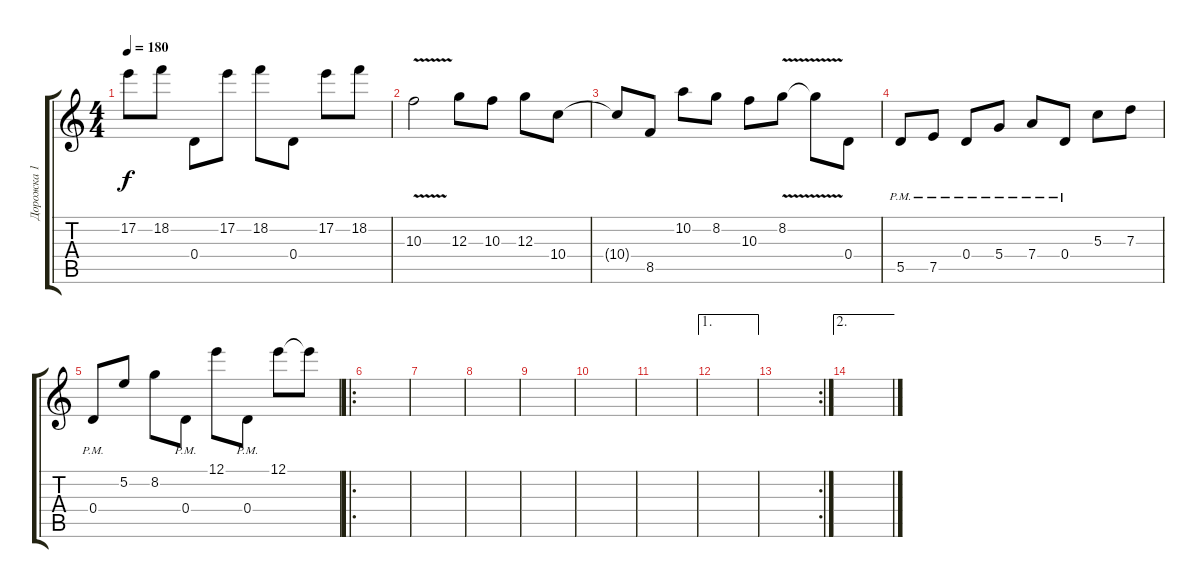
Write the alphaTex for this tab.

\track ("Дорожка 1" "Дорожка 1") {instrument distortionguitar}
\staff {score tabs}
\tuning (E4 B3 G3 D3 A2 E2) {hide}
\ts (4 4)
\tempo 180
\clef g2
\ks c
17.2.8{dy f} 18.2.8 0.4.8 17.2.8 18.2.8 0.4.8 17.2.8 18.2.8 |
10.3{v}.2 12.3.8 10.3.8 12.3.8 10.4.8 |
10.4{t}.8 8.5.8 10.2.8 8.2.8 10.3.8 8.2{v}.8 8.2{t}.8 0.4.8 |
5.5{pm}.8 7.5{pm}.8 0.4{pm}.8 5.4{pm}.8 7.4{pm}.8 0.4{pm}.8 5.3.8 7.3.8 |
0.4{pm}.8 5.2.8 8.2.8 0.4{pm}.8 12.1.8 0.4{pm}.8 12.1.8 12.1{t}.8 |
\ro
|
|
|
|
|
|
\ae 1
|
\rc 2
|
\ae 2
